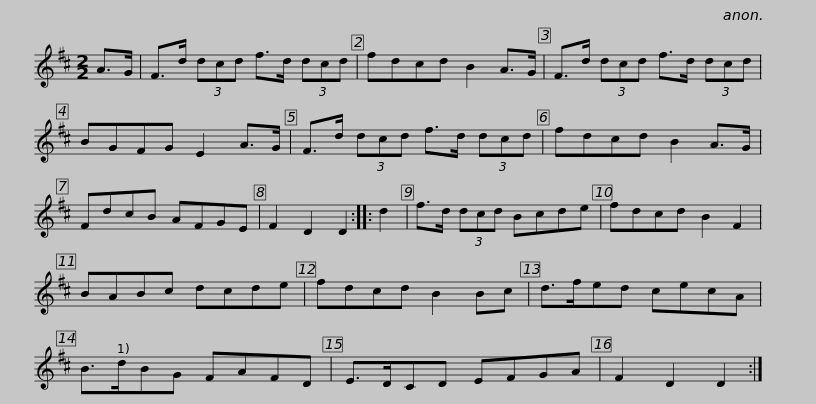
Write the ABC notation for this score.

X:1
L:1/8
M:2/2
I:linebreak $
K:D
V:1 treble
V:1
 A>G | F>d (3dcd f>d (3dcd | fdcd B2 A>G | F>d (3dcd f>d (3dcd | BGFG E2 A>G |$ %5
 F>d (3dcd f>d (3dcd | fdcd B2 A>G | FdcB AFGE | F2 D2 D2 :: d2 | %10
 f>d (3dcd Bcde |$ fdcd B2 F2 | BABc dcde | fdcd B2 Bc | d>fed cecA | %15
 B>dBG FAFD |$ E>DCD EFGA | F2 D2 D2 :| %18
